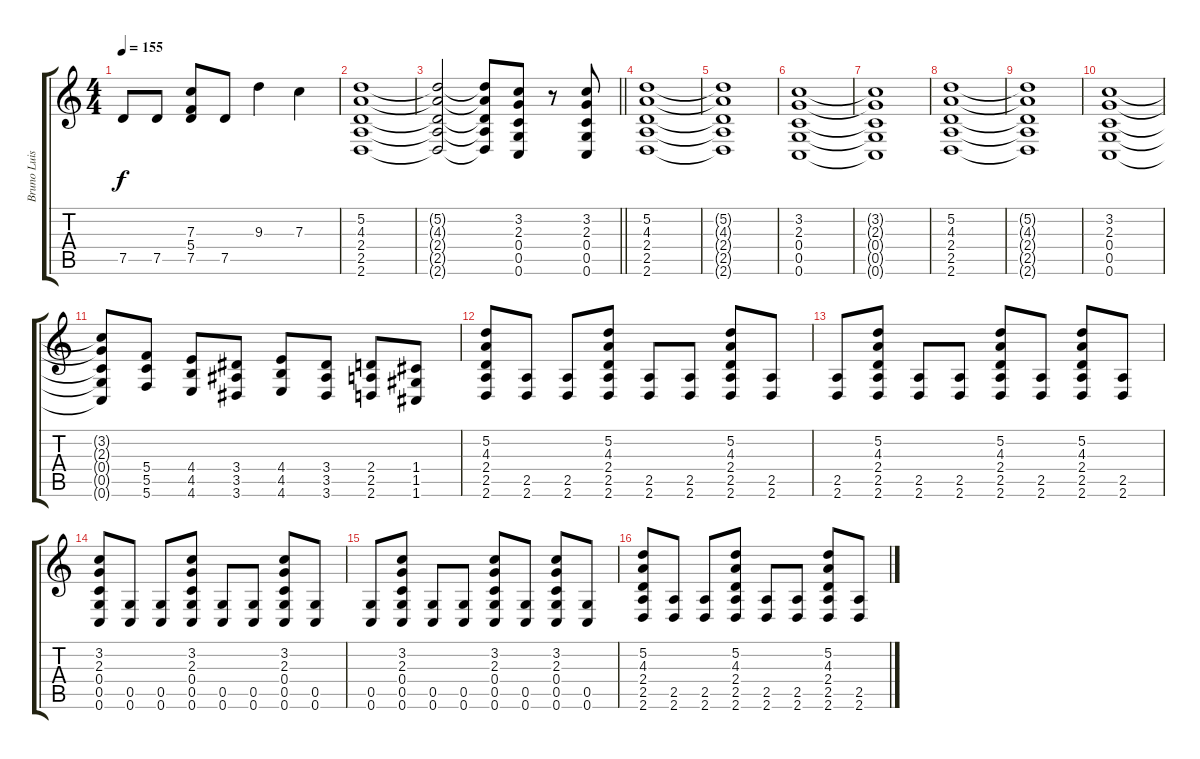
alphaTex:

\track ("Bruno Luis" "Bruno Luis") {instrument distortionguitar}
\staff {score tabs}
\tuning (D4 A3 F3 C3 G2 C2) {hide}
\ts (4 4)
\tempo 155
\clef g2
\ks c
7.5.8{dy f} 7.5.8 (7.3 5.4 7.5).8 7.5.8 9.3.4 7.3.4 |
(5.2 4.3 2.4 2.5 2.6).1 |
\barLineRight lightlight
(5.2{t} 4.3{t} 2.4{t} 2.5{t} 2.6{t}).2 (5.2{t} 4.3{t} 2.4{t} 2.5{t} 2.6{t}).8 (3.2 2.3 0.4 0.5 0.6).8 r.8 (3.2 2.3 0.4 0.5 0.6).8 |
(5.2 4.3 2.4 2.5 2.6).1 |
(5.2{t} 4.3{t} 2.4{t} 2.5{t} 2.6{t}).1 |
(3.2 2.3 0.4 0.5 0.6).1 |
(3.2{t} 2.3{t} 0.4{t} 0.5{t} 0.6{t}).1 |
(5.2 4.3 2.4 2.5 2.6).1 |
(5.2{t} 4.3{t} 2.4{t} 2.5{t} 2.6{t}).1 |
(3.2 2.3 0.4 0.5 0.6).1 |
(3.2{t} 2.3{t} 0.4{t} 0.5{t} 0.6{t}).8 (5.4 5.5 5.6).8 (4.4 4.5 4.6).8 (3.4 3.5 3.6).8 (4.4 4.5 4.6).8 (3.4 3.5 3.6).8 (2.4 2.5 2.6).8 (1.4 1.5 1.6).8 |
(5.2 4.3 2.4 2.5 2.6).8 (2.5 2.6).8 (2.5 2.6).8 (5.2 4.3 2.4 2.5 2.6).8 (2.5 2.6).8 (2.5 2.6).8 (5.2 4.3 2.4 2.5 2.6).8 (2.5 2.6).8 |
(2.5 2.6).8 (5.2 4.3 2.4 2.5 2.6).8 (2.5 2.6).8 (2.5 2.6).8 (5.2 4.3 2.4 2.5 2.6).8 (2.5 2.6).8 (5.2 4.3 2.4 2.5 2.6).8 (2.5 2.6).8 |
(3.2 2.3 0.4 0.5 0.6).8 (0.5 0.6).8 (0.5 0.6).8 (3.2 2.3 0.4 0.5 0.6).8 (0.5 0.6).8 (0.5 0.6).8 (3.2 2.3 0.4 0.5 0.6).8 (0.5 0.6).8 |
(0.5 0.6).8 (3.2 2.3 0.4 0.5 0.6).8 (0.5 0.6).8 (0.5 0.6).8 (3.2 2.3 0.4 0.5 0.6).8 (0.5 0.6).8 (3.2 2.3 0.4 0.5 0.6).8 (0.5 0.6).8 |
(5.2 4.3 2.4 2.5 2.6).8 (2.5 2.6).8 (2.5 2.6).8 (5.2 4.3 2.4 2.5 2.6).8 (2.5 2.6).8 (2.5 2.6).8 (5.2 4.3 2.4 2.5 2.6).8 (2.5 2.6).8
